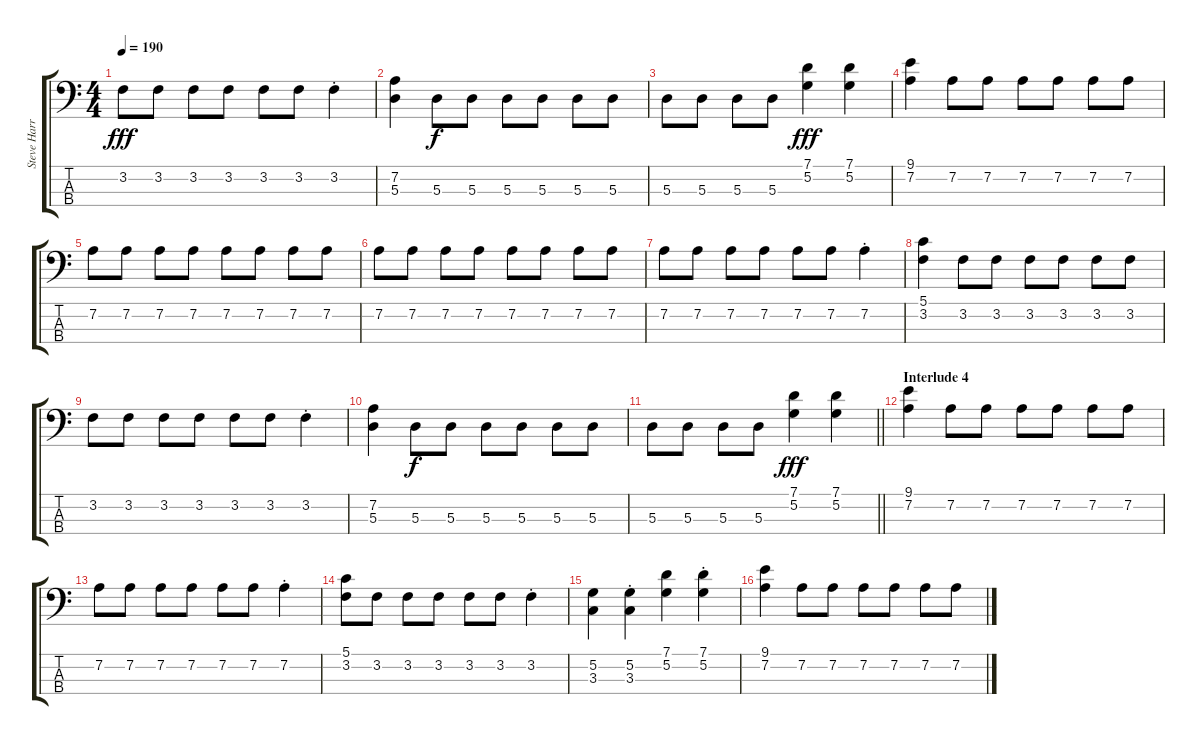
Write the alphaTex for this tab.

\track ("Steve Harris" "Steve Harr") {instrument electricbassfinger}
\staff {score tabs}
\tuning (G2 D2 A1 E1) {hide}
\ts (4 4)
\tempo 190
\clef f4
\ks c
3.2.8{dy fff} 3.2.8 3.2.8 3.2.8 3.2.8 3.2.8 3.2{st}.4 |
(7.2 5.3).4 5.3.8{dy f} 5.3.8 5.3.8 5.3.8 5.3.8 5.3.8 |
5.3.8 5.3.8 5.3.8 5.3.8 (7.1 5.2).4{dy fff} (7.1 5.2).4 |
(9.1 7.2).4 7.2.8 7.2.8 7.2.8 7.2.8 7.2.8 7.2.8 |
7.2.8 7.2.8 7.2.8 7.2.8 7.2.8 7.2.8 7.2.8 7.2.8 |
7.2.8 7.2.8 7.2.8 7.2.8 7.2.8 7.2.8 7.2.8 7.2.8 |
7.2.8 7.2.8 7.2.8 7.2.8 7.2.8 7.2.8 7.2{st}.4 |
(5.1 3.2).4 3.2.8 3.2.8 3.2.8 3.2.8 3.2.8 3.2.8 |
3.2.8 3.2.8 3.2.8 3.2.8 3.2.8 3.2.8 3.2{st}.4 |
(7.2 5.3).4 5.3.8{dy f} 5.3.8 5.3.8 5.3.8 5.3.8 5.3.8 |
\barLineRight lightlight
5.3.8 5.3.8 5.3.8 5.3.8 (7.1 5.2).4{dy fff} (7.1 5.2).4 |
\section ("" "Interlude 4")
(9.1 7.2).4 7.2.8 7.2.8 7.2.8 7.2.8 7.2.8 7.2.8 |
7.2.8 7.2.8 7.2.8 7.2.8 7.2.8 7.2.8 7.2{st}.4 |
(5.1 3.2).8 3.2.8 3.2.8 3.2.8 3.2.8 3.2.8 3.2{st}.4 |
(5.2 3.3).4 (5.2{st} 3.3{st}).4 (7.1 5.2).4 (7.1{st} 5.2{st}).4 |
(9.1 7.2).4 7.2.8 7.2.8 7.2.8 7.2.8 7.2.8 7.2.8
